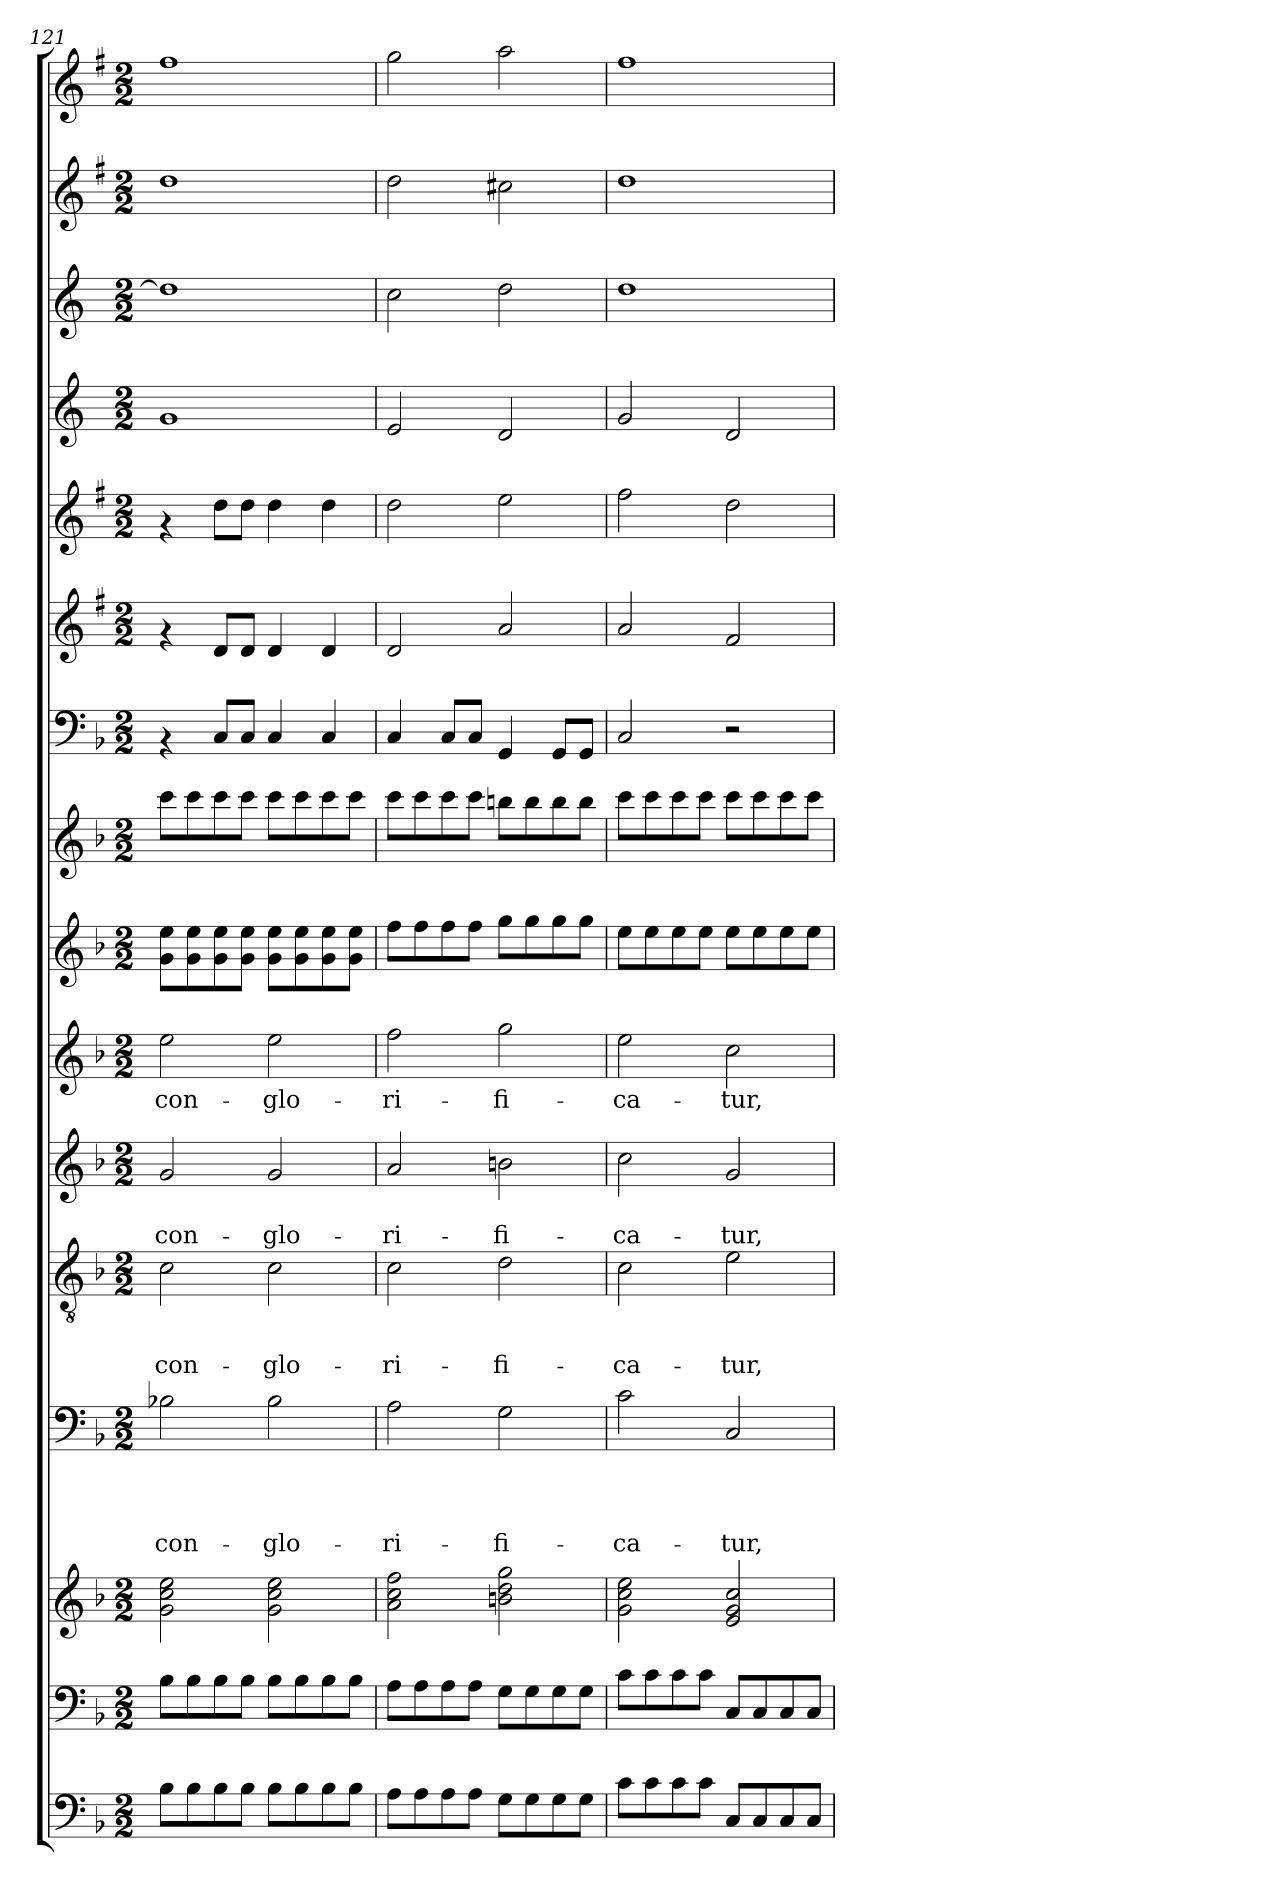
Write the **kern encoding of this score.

**kern	**kern	**kern	**kern	**text	**text	**text	**text	**kern	**text	**text	**text	**kern	**text	**text	**kern	**text	**kern	**kern	**kern	**kern	**kern	**kern	**kern	**kern	**kern
*part15	*part14	*part14	*part13	*part13	*part13	*part13	*part13	*part12	*part12	*part12	*part12	*part11	*part11	*part11	*part10	*part10	*part9	*part8	*part7	*part6	*part5	*part4	*part3	*part2	*part1
*staff16	*staff15	*staff14	*staff13	*staff13	*staff13	*staff13	*staff13	*staff12	*staff12	*staff12	*staff12	*staff11	*staff11	*staff11	*staff10	*staff10	*staff9	*staff8	*staff7	*staff6	*staff5	*staff4	*staff3	*staff2	*staff1
*clefF4	*clefF4	*clefG2	*clefF4	*	*	*	*	*clefGv2	*	*	*	*clefG2	*	*	*clefG2	*	*clefG2	*clefG2	*clefF4	*clefG2	*clefG2	*clefG2	*clefG2	*clefG2	*clefG2
*	*	*	*	*	*	*	*	*	*	*	*	*	*	*	*	*	*	*	*	*ITrd1c2	*ITrd1c2	*ITrd-3c-5	*ITrd-3c-5	*ITrd1c2	*ITrd1c2
*k[b-]	*k[b-]	*k[b-]	*k[b-]	*	*	*	*	*k[b-]	*	*	*	*k[b-]	*	*	*k[b-]	*	*k[b-]	*k[b-]	*k[b-]	*k[b-]	*k[b-]	*k[b-]	*k[b-]	*k[b-]	*k[b-]
*F:	*F:	*F:	*F:	*	*	*	*	*F:	*	*	*	*F:	*	*	*F:	*	*F:	*F:	*F:	*F:	*F:	*F:	*F:	*F:	*F:
*M2/2	*M2/2	*M2/2	*M2/2	*	*	*	*	*M2/2	*	*	*	*M2/2	*	*	*M2/2	*	*M2/2	*M2/2	*M2/2	*M2/2	*M2/2	*M2/2	*M2/2	*M2/2	*M2/2
=121	=121	=121	=121	=121	=121	=121	=121	=121	=121	=121	=121	=121	=121	=121	=121	=121	=121	=121	=121	=121	=121	=121	=121	=121	=121
!	!	!	!	!	!	!	!LO:LY:b	!	!	!	!LO:LY:b	!	!	!LO:LY:b	!	!LO:LY:b	!	!	!	!	!	!	!	!	!
8B-\L	8B-\L	2g\ 2cc\ 2ee\	2B-X\	.	.	.	con-	2c\	.	.	con-	2g/	.	con-	2ee\	con-	8g\ 8ee\L	8ccc\L	4rAA	4rf	4rf	1cc	1gg]	1cc	1ee
8B-\	8B-\	.	.	.	.	.	.	.	.	.	.	.	.	.	.	.	8g\ 8ee\	8ccc\	.	.	.	.	.	.	.
8B-\	8B-\	.	.	.	.	.	.	.	.	.	.	.	.	.	.	.	8g\ 8ee\	8ccc\	8C/L	8c/L	8cc\L	.	.	.	.
8B-\J	8B-\J	.	.	.	.	.	.	.	.	.	.	.	.	.	.	.	8g\ 8ee\J	8ccc\J	8C/J	8c/J	8cc\J	.	.	.	.
!	!	!	!	!	!	!	!LO:LY:b	!	!	!	!LO:LY:b	!	!	!LO:LY:b	!	!LO:LY:b	!	!	!	!	!	!	!	!	!
8B-\L	8B-\L	2g\ 2cc\ 2ee\	2B-\	.	.	.	-glo-	2c\	.	.	-glo-	2g/	.	-glo-	2ee\	-glo-	8g\ 8ee\L	8ccc\L	4C/	4c/	4cc\	.	.	.	.
8B-\	8B-\	.	.	.	.	.	.	.	.	.	.	.	.	.	.	.	8g\ 8ee\	8ccc\	.	.	.	.	.	.	.
8B-\	8B-\	.	.	.	.	.	.	.	.	.	.	.	.	.	.	.	8g\ 8ee\	8ccc\	4C/	4c/	4cc\	.	.	.	.
8B-\J	8B-\J	.	.	.	.	.	.	.	.	.	.	.	.	.	.	.	8g\ 8ee\J	8ccc\J	.	.	.	.	.	.	.
!!LO:PB:g=z
=122	=122	=122	=122	=122	=122	=122	=122	=122	=122	=122	=122	=122	=122	=122	=122	=122	=122	=122	=122	=122	=122	=122	=122	=122	=122
!	!	!	!	!	!	!	!LO:LY:b	!	!	!	!LO:LY:b	!	!	!LO:LY:b	!	!LO:LY:b	!	!	!	!	!	!	!	!	!
8A\L	8A\L	2a\ 2cc\ 2ff\	2A\	.	.	.	-ri-	2c\	.	.	-ri-	2a/	.	-ri-	2ff\	-ri-	8ff\L	8ccc\L	4C/	2c/	2cc\	2a/	2ff\	2cc\	2ff\
8A\	8A\	.	.	.	.	.	.	.	.	.	.	.	.	.	.	.	8ff\	8ccc\	.	.	.	.	.	.	.
8A\	8A\	.	.	.	.	.	.	.	.	.	.	.	.	.	.	.	8ff\	8ccc\	8C/L	.	.	.	.	.	.
8A\J	8A\J	.	.	.	.	.	.	.	.	.	.	.	.	.	.	.	8ff\J	8ccc\J	8C/J	.	.	.	.	.	.
!	!	!	!	!	!	!	!LO:LY:b	!	!	!	!LO:LY:b	!	!	!LO:LY:b	!	!LO:LY:b	!	!	!	!	!	!	!	!	!
8G\L	8G\L	2bn\ 2dd\ 2gg\	2G\	.	.	.	-fi-	2d\	.	.	-fi-	2bn\	.	-fi-	2gg\	-fi-	8gg\L	8bbn\L	4GG/	2g/	2dd\	2g/	2gg\	2bn\	2gg\
8G\	8G\	.	.	.	.	.	.	.	.	.	.	.	.	.	.	.	8gg\	8bb\	.	.	.	.	.	.	.
8G\	8G\	.	.	.	.	.	.	.	.	.	.	.	.	.	.	.	8gg\	8bb\	8GG/L	.	.	.	.	.	.
8G\J	8G\J	.	.	.	.	.	.	.	.	.	.	.	.	.	.	.	8gg\J	8bb\J	8GG/J	.	.	.	.	.	.
=123	=123	=123	=123	=123	=123	=123	=123	=123	=123	=123	=123	=123	=123	=123	=123	=123	=123	=123	=123	=123	=123	=123	=123	=123	=123
!	!	!	!	!	!	!	!LO:LY:b	!	!	!	!LO:LY:b	!	!	!LO:LY:b	!	!LO:LY:b	!	!	!	!	!	!	!	!	!
8c\L	8c\L	2g\ 2cc\ 2ee\	2c\	.	.	.	-ca-	2c\	.	.	-ca-	2cc\	.	-ca-	2ee\	-ca-	8ee\L	8ccc\L	2C/	2g/	2ee\	2cc/	1gg	1cc	1ee
8c\	8c\	.	.	.	.	.	.	.	.	.	.	.	.	.	.	.	8ee\	8ccc\	.	.	.	.	.	.	.
8c\	8c\	.	.	.	.	.	.	.	.	.	.	.	.	.	.	.	8ee\	8ccc\	.	.	.	.	.	.	.
8c\J	8c\J	.	.	.	.	.	.	.	.	.	.	.	.	.	.	.	8ee\J	8ccc\J	.	.	.	.	.	.	.
!	!	!	!	!	!	!	!LO:LY:b	!	!	!	!LO:LY:b	!	!	!LO:LY:b	!	!LO:LY:b	!	!	!	!	!	!	!	!	!
8C/L	8C/L	2e/ 2g/ 2cc/	2C/	.	.	.	-tur,	2e\	.	.	-tur,	2g/	.	-tur,	2cc\	-tur,	8ee\L	8ccc\L	2r	2e/	2cc\	2g/	.	.	.
8C/	8C/	.	.	.	.	.	.	.	.	.	.	.	.	.	.	.	8ee\	8ccc\	.	.	.	.	.	.	.
8C/	8C/	.	.	.	.	.	.	.	.	.	.	.	.	.	.	.	8ee\	8ccc\	.	.	.	.	.	.	.
8C/J	8C/J	.	.	.	.	.	.	.	.	.	.	.	.	.	.	.	8ee\J	8ccc\J	.	.	.	.	.	.	.
=	=	=	=	=	=	=	=	=	=	=	=	=	=	=	=	=	=	=	=	=	=	=	=	=	=
*-	*-	*-	*-	*-	*-	*-	*-	*-	*-	*-	*-	*-	*-	*-	*-	*-	*-	*-	*-	*-	*-	*-	*-	*-	*-
